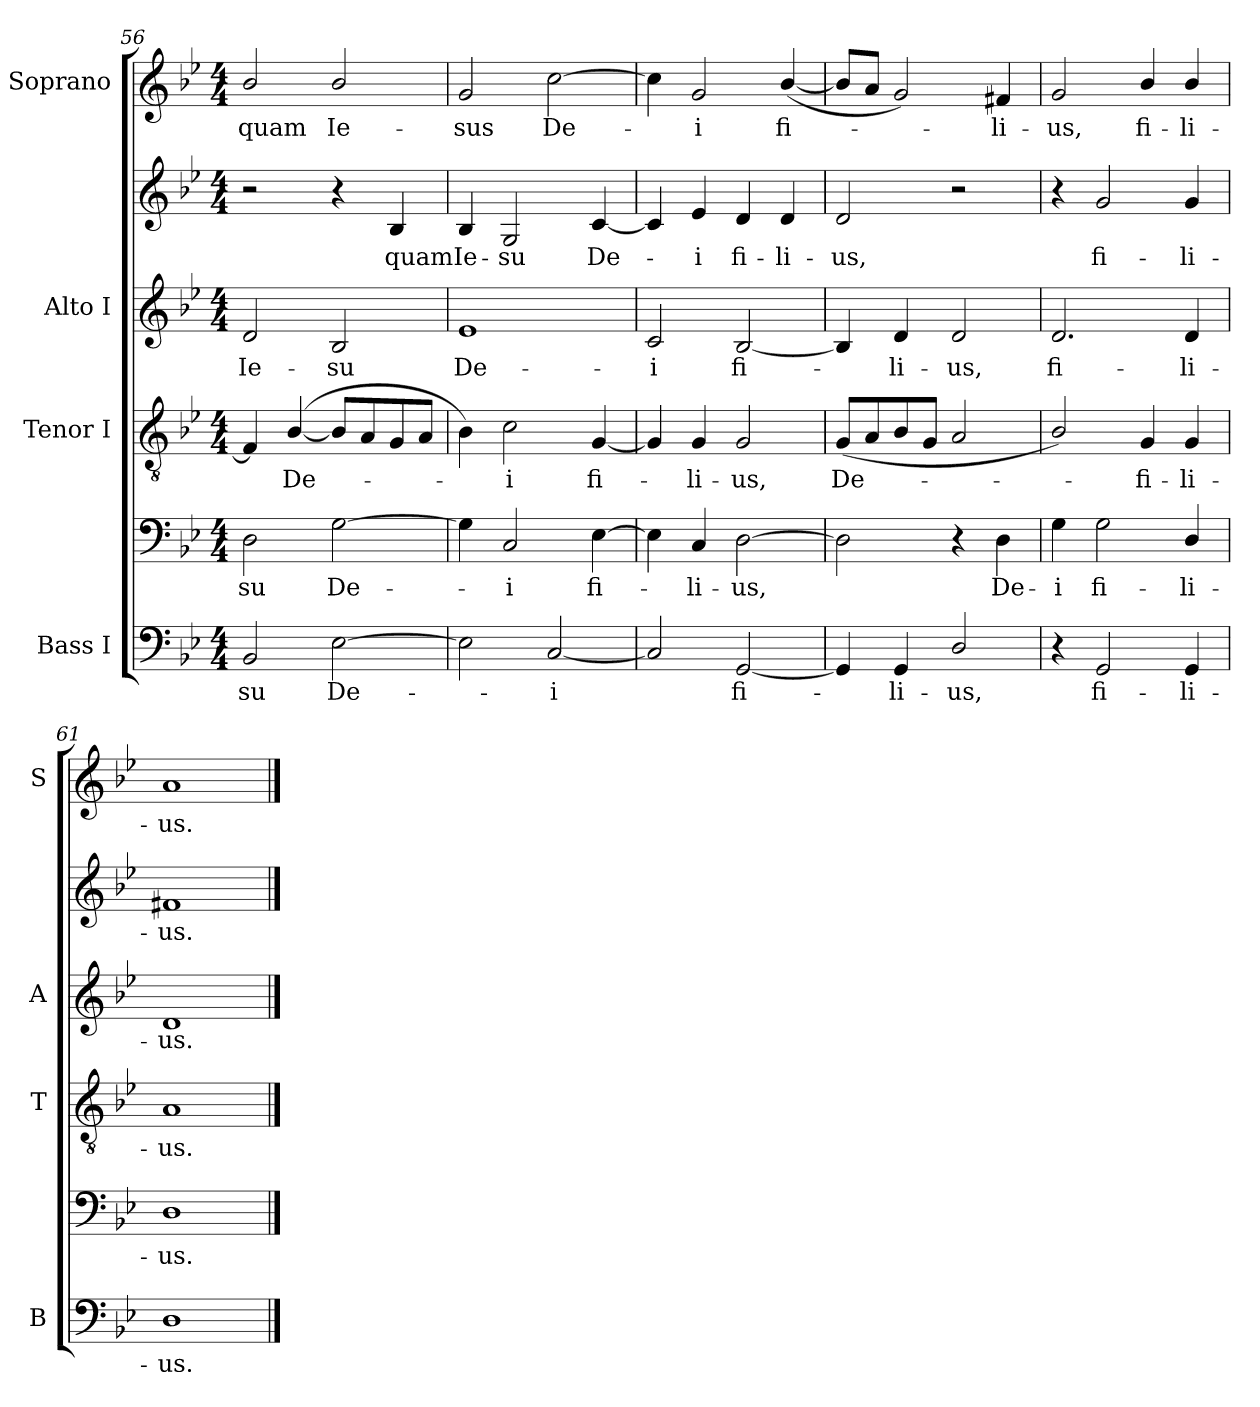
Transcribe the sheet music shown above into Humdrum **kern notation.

**kern	**text	**kern	**text	**kern	**text	**kern	**text	**kern	**text	**kern	**text
*part4	*part4	*part4	*part4	*part3	*part3	*part2	*part2	*part2	*part2	*part1	*part1
*staff6	*staff6	*staff5	*staff5	*staff4	*staff4	*staff3	*staff3	*staff2	*staff2	*staff1	*staff1
*I"Bass I	*	*	*	*I"Tenor I	*	*I"Alto I	*	*	*	*I"Soprano	*
*I'B	*	*	*	*I'T	*	*I'A	*	*	*	*I'S	*
*clefF4	*	*clefF4	*	*clefGv2	*	*clefG2	*	*clefG2	*	*clefG2	*
*k[b-e-]	*	*k[b-e-]	*	*k[b-e-]	*	*k[b-e-]	*	*k[b-e-]	*	*k[b-e-]	*
*B-:	*	*B-:	*	*B-:	*	*B-:	*	*B-:	*	*B-:	*
*M4/4	*	*M4/4	*	*M4/4	*	*M4/4	*	*M4/4	*	*M4/4	*
=56	=56	=56	=56	=56	=56	=56	=56	=56	=56	=56	=56
!	!LO:LY:b	!	!LO:LY:b	!	!	!	!LO:LY:b	!	!	!	!LO:LY:b
2BB-	su	2D	-su	4F]	.	2d	Ie-	2r	.	2b-/	quam
!	!	!	!	!	!LO:LY:b	!	!	!	!	!	!
.	.	.	.	(<[4B-/	De-	.	.	.	.	.	.
!	!LO:LY:b	!	!LO:LY:b	!	!	!	!LO:LY:b	!	!	!	!LO:LY:b
[2E-	De-	[2G	De-	8B-L]	.	2B-	-su	4r	.	2b-/	Ie-
.	.	.	.	8A	.	.	.	.	.	.	.
!	!	!	!	!	!	!	!	!	!LO:LY:b	!	!
.	.	.	.	8G	.	.	.	4B-	quam	.	.
.	.	.	.	8AJ	.	.	.	.	.	.	.
=57	=57	=57	=57	=57	=57	=57	=57	=57	=57	=57	=57
!	!	!	!	!	!	!	!LO:LY:b	!	!LO:LY:b	!	!LO:LY:b
2E-]	.	4G]	.	4B-)	.	1e-	De-	4B-	Ie-	2g	-sus
!	!	!	!LO:LY:b	!	!LO:LY:b	!	!	!	!LO:LY:b	!	!
.	.	2C	i	2c	i	.	.	2G	-su	.	.
!	!LO:LY:b	!	!	!	!	!	!	!	!	!	!LO:LY:b
[2C	i	.	.	.	.	.	.	.	.	[2cc	De-
!	!	!	!LO:LY:b	!	!LO:LY:b	!	!	!	!LO:LY:b	!	!
.	.	[4E-	fi-	[4G	fi-	.	.	[4c	De-	.	.
=58	=58	=58	=58	=58	=58	=58	=58	=58	=58	=58	=58
!	!	!	!	!	!	!	!LO:LY:b	!	!	!	!
2C]	.	4E-]	.	4G]	.	2c	-i	4c]	.	4cc]	.
!	!	!	!LO:LY:b	!	!LO:LY:b	!	!	!	!LO:LY:b	!	!LO:LY:b
.	.	4C	li-	4G	li-	.	.	4e-	-i	2g	i
!	!LO:LY:b	!	!LO:LY:b	!	!LO:LY:b	!	!LO:LY:b	!	!LO:LY:b	!	!
[2GG	fi-	[2D	-us,	2G	-us,	[2B-	fi-	4d	fi-	.	.
!	!	!	!	!	!	!	!	!	!LO:LY:b	!	!LO:LY:b
.	.	.	.	.	.	.	.	4d	-li-	(<[4b-/	fi-
=59	=59	=59	=59	=59	=59	=59	=59	=59	=59	=59	=59
!	!	!	!	!	!LO:LY:b	!	!	!	!LO:LY:b	!	!
4GG]	.	2D]	.	(<8GL	De-	4B-]	.	2d	us,	8b-L]	.
.	.	.	.	8A	.	.	.	.	.	8aJ	.
!	!LO:LY:b	!	!	!	!	!	!LO:LY:b	!	!	!	!
4GG	-li-	.	.	8B-	.	4d	li-	.	.	2g)	.
.	.	.	.	8GJ	.	.	.	.	.	.	.
!	!LO:LY:b	!	!	!	!	!	!LO:LY:b	!	!	!	!
2D/	-us,	4r	.	2A	.	2d	-us,	2r	.	.	.
!	!	!	!LO:LY:b	!	!	!	!	!	!	!	!LO:LY:b
.	.	4D	De-	.	.	.	.	.	.	4f#X	li-
=60	=60	=60	=60	=60	=60	=60	=60	=60	=60	=60	=60
!	!	!	!LO:LY:b	!	!	!	!LO:LY:b	!	!	!	!LO:LY:b
4r	.	4G	i	2B-/)	.	2.d	-fi-	4r	.	2g	-us,
!	!LO:LY:b	!	!LO:LY:b	!	!	!	!	!	!LO:LY:b	!	!
2GG	-fi-	2G	fi-	.	.	.	.	2g	fi-	.	.
!	!	!	!	!	!LO:LY:b	!	!	!	!	!	!LO:LY:b
.	.	.	.	4G	fi-	.	.	.	.	4b-/	fi-
!	!LO:LY:b	!	!LO:LY:b	!	!LO:LY:b	!	!LO:LY:b	!	!LO:LY:b	!	!LO:LY:b
4GG	-li-	4D/	-li-	4G	-li-	4d	-li-	4g	-li-	4b-/	-li-
=61	=61	=61	=61	=61	=61	=61	=61	=61	=61	=61	=61
!	!LO:LY:b	!	!LO:LY:b	!	!LO:LY:b	!	!LO:LY:b	!	!LO:LY:b	!	!LO:LY:b
1D	us.	1D	-us.	1A	-us.	1d	us.	1f#X	-us.	1a	-us.
==	==	==	==	==	==	==	==	==	==	==	==
*-	*-	*-	*-	*-	*-	*-	*-	*-	*-	*-	*-
